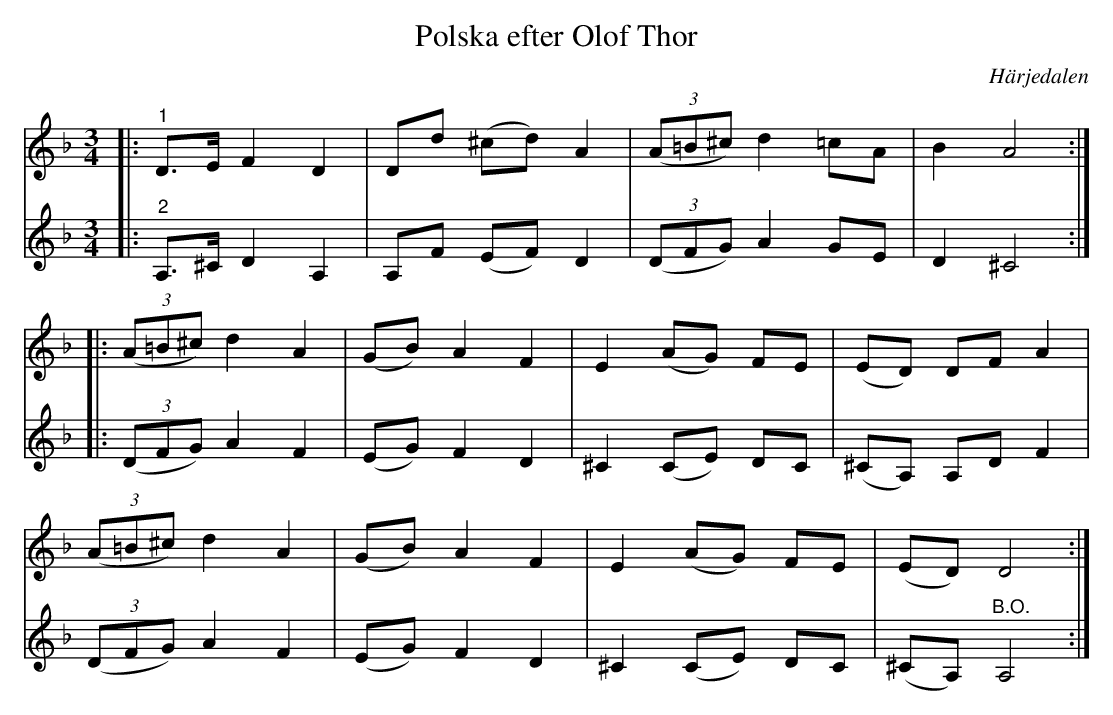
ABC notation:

X:1
T:Polska efter Olof Thor
O:Härjedalen
L:1/8
M:3/4
K:Dm
V:1
|:"^1" D>E F2 D2 | Dd (^cd) A2 | (3(A=B^c) d2 =cA | B2 A4 ::
(3(A=B^c) d2 A2 | (GB) A2 F2 | E2 (AG) FE | (ED) DF A2 |
(3(A=B^c) d2 A2 | (GB) A2 F2 | E2 (AG) FE | (ED) D4 :|
V:2
|:"^2" A,>^C D2 A,2 | A,F (EF) D2 | (3(DFG) A2 GE | D2 ^C4 :: (3(DFG) A2 F2 | (EG) F2 D2 |
^C2 (CE) DC | (^CA,) A,D F2 | (3(DFG) A2 F2 | (EG) F2 D2 | ^C2 (CE) DC | (^CA,) "^B.O." A,4 :|
